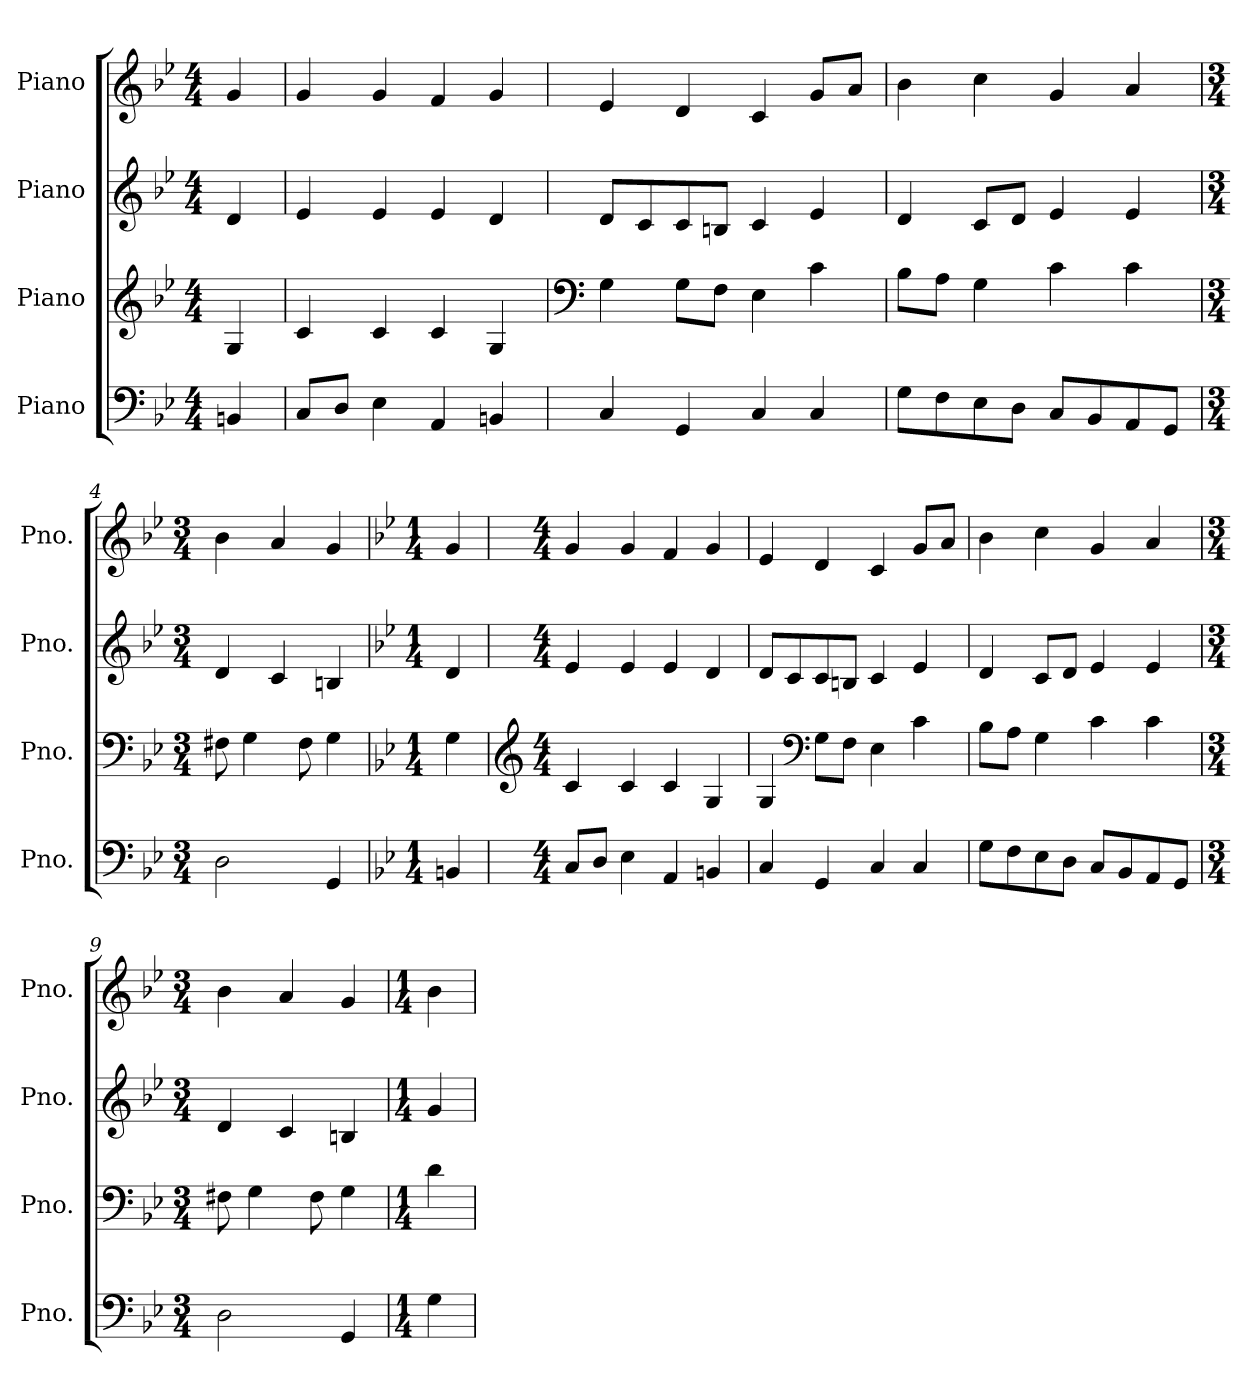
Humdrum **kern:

**kern	**kern	**kern	**kern
*part4	*part3	*part2	*part1
*staff4	*staff3	*staff2	*staff1
*I"Piano	*I"Piano	*I"Piano	*I"Piano
*I'Pno.	*I'Pno.	*I'Pno.	*I'Pno.
*clefF4	*clefG2	*clefG2	*clefG2
*k[b-e-]	*k[b-e-]	*k[b-e-]	*k[b-e-]
*M4/4	*M4/4	*M4/4	*M4/4
*MM120	*MM120	*MM120	*MM120
=	=	=	=
4BBn/	4G/	4d/	4g/
=1	=1	=1	=1
8C/L	4c/	4e-/	4g/
8D/J	.	.	.
4E-\	4c/	4e-/	4g/
4AA/	4c/	4e-/	4f/
4BBn/	4G/	4d/	4g/
=2	=2	=2	=2
*	*clefF4	*	*
4C/	4G\	8d/L	4e-/
.	.	8c/	.
4GG/	8G\L	8c/	4d/
.	8F\J	8Bn/J	.
4C/	4E-\	4c/	4c/
4C/	4c\	4e-/	8g/L
.	.	.	8a/J
=3	=3	=3	=3
8G\L	8B-\L	4d/	4b-\
8F\	8A\J	.	.
8E-\	4G\	8c/L	4cc\
8D\J	.	8d/J	.
8C/L	4c\	4e-/	4g/
8BB-/	.	.	.
8AA/	4c\	4e-/	4a/
8GG/J	.	.	.
=4	=4	=4	=4
*M3/4	*M3/4	*M3/4	*M3/4
2D\	8F#X\	4d/	4b-\
.	4G\	.	.
.	.	4c/	4a/
.	8F#\	.	.
4GG/	4G\	4Bn/	4g/
=5	=5	=5	=5
*k[b-e-]	*k[b-e-]	*k[b-e-]	*k[b-e-]
*M1/4	*M1/4	*M1/4	*M1/4
4BBn/	4G\	4d/	4g/
!!LO:LB:g=z
=6	=6	=6	=6
*	*clefG2	*	*
*M4/4	*M4/4	*M4/4	*M4/4
8C/L	4c/	4e-/	4g/
8D/J	.	.	.
4E-\	4c/	4e-/	4g/
4AA/	4c/	4e-/	4f/
4BBn/	4G/	4d/	4g/
=7	=7	=7	=7
4C/	4G/	8d/L	4e-/
.	.	8c/	.
*	*clefF4	*	*
4GG/	8G\L	8c/	4d/
.	8F\J	8Bn/J	.
4C/	4E-\	4c/	4c/
4C/	4c\	4e-/	8g/L
.	.	.	8a/J
=8	=8	=8	=8
8G\L	8B-\L	4d/	4b-\
8F\	8A\J	.	.
8E-\	4G\	8c/L	4cc\
8D\J	.	8d/J	.
8C/L	4c\	4e-/	4g/
8BB-/	.	.	.
8AA/	4c\	4e-/	4a/
8GG/J	.	.	.
=9	=9	=9	=9
*M3/4	*M3/4	*M3/4	*M3/4
2D\	8F#X\	4d/	4b-\
.	4G\	.	.
.	.	4c/	4a/
.	8F#\	.	.
4GG/	4G\	4Bn/	4g/
=10	=10	=10	=10
*M1/4	*M1/4	*M1/4	*M1/4
4G\	4d\	4g/	4b-\
=	=	=	=
*-	*-	*-	*-
